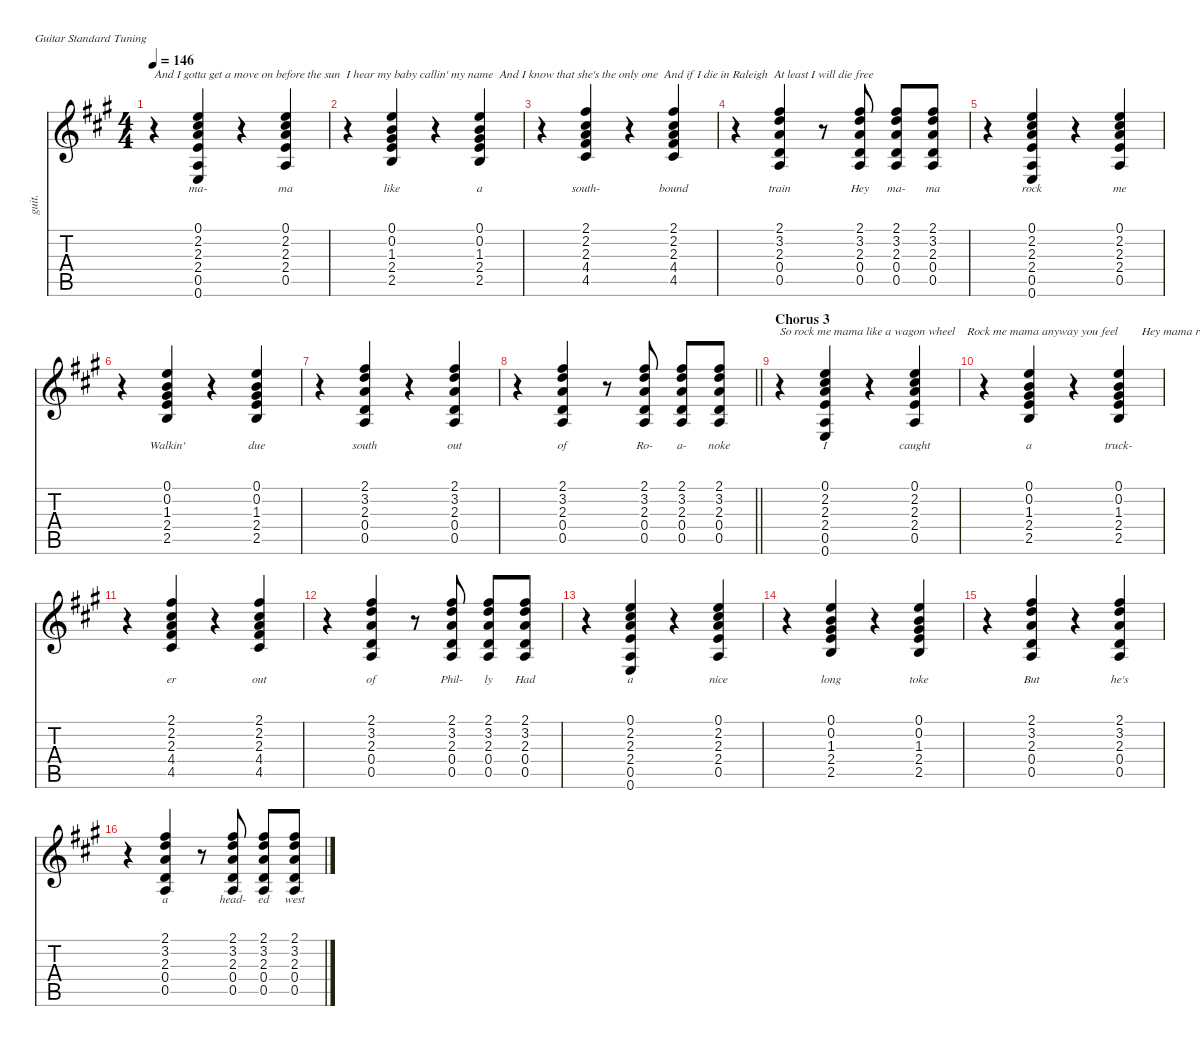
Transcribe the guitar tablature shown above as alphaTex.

\defaultSystemsLayout 4
\hideDynamics
\bracketExtendMode nobrackets
\otherSystemsTrackNameOrientation horizontal
\track ("Guitar - simple1" "guit.") {defaultSystemsLayout 8 instrument acousticguitarsteel}
\staff {score tabs}
\tuning (E4 B3 G3 D3 A2 E2)
\ts (4 4)
\tempo 146
\clef g2
\ks a
r.4{txt "And I gotta get a move on before the sun  I hear my baby callin' my name  And I know that she's the only one  And if I die in Raleigh  At least I will die free" dy f beam Down} (0.1{acc forcenatural} 2.2{acc #} 2.3{acc forcenatural} 2.4{acc forcenatural} 0.5{acc forcenatural} 0.6{acc forcenatural}).4{lyrics (0 "ma-") lyrics (1 "") lyrics (2 "") lyrics (3 "") lyrics (4 "") beam Up} r.4{beam Up} (0.1{acc forcenatural} 2.2{acc #} 2.3{acc forcenatural} 2.4{acc forcenatural} 0.5{acc forcenatural}).4{lyrics (0 "ma") lyrics (1 "") lyrics (2 "") lyrics (3 "") lyrics (4 "") beam Up} |
r.4{beam Down} (0.1{acc forcenatural} 0.2{acc forcenatural} 1.3{acc #} 2.4{acc forcenatural} 2.5{acc forcenatural}).4{lyrics (0 "like") lyrics (1 "") lyrics (2 "") lyrics (3 "") lyrics (4 "") beam Up} r.4{beam Up} (0.1{acc forcenatural} 0.2{acc forcenatural} 1.3{acc #} 2.4{acc forcenatural} 2.5{acc forcenatural}).4{lyrics (0 "a") lyrics (1 "") lyrics (2 "") lyrics (3 "") lyrics (4 "") beam Up} |
r.4{beam Down} (2.1{acc #} 2.2{acc #} 2.3{acc forcenatural} 4.4{acc #} 4.5{acc #}).4{lyrics (0 "south-") lyrics (1 "") lyrics (2 "") lyrics (3 "") lyrics (4 "") beam Up} r.4{beam Up} (2.1{acc #} 2.2{acc #} 2.3{acc forcenatural} 4.4{acc #} 4.5{acc #}).4{lyrics (0 "bound") lyrics (1 "") lyrics (2 "") lyrics (3 "") lyrics (4 "") beam Up} |
r.4{beam Down} (2.1{acc #} 3.2{acc forcenatural} 2.3{acc forcenatural} 0.4{acc forcenatural} 0.5{acc forcenatural}).4{lyrics (0 "train") lyrics (1 "") lyrics (2 "") lyrics (3 "") lyrics (4 "") beam Up} r.8{beam Up} (2.1{acc #} 3.2{acc forcenatural} 2.3{acc forcenatural} 0.4{acc forcenatural} 0.5{acc forcenatural}).8{lyrics (0 "Hey") lyrics (1 "") lyrics (2 "") lyrics (3 "") lyrics (4 "") beam Up} (2.1{acc #} 3.2{acc forcenatural} 2.3{acc forcenatural} 0.4{acc forcenatural} 0.5{acc forcenatural}).8{lyrics (0 "ma-") lyrics (1 "") lyrics (2 "") lyrics (3 "") lyrics (4 "") beam Up} (2.1{acc #} 3.2{acc forcenatural} 2.3{acc forcenatural} 0.4{acc forcenatural} 0.5{acc forcenatural}).8{lyrics (0 "ma") lyrics (1 "") lyrics (2 "") lyrics (3 "") lyrics (4 "") beam Up} |
r.4{beam Down} (0.1{acc forcenatural} 2.2{acc #} 2.3{acc forcenatural} 2.4{acc forcenatural} 0.5{acc forcenatural} 0.6{acc forcenatural}).4{lyrics (0 "rock") lyrics (1 "") lyrics (2 "") lyrics (3 "") lyrics (4 "") beam Up} r.4{beam Up} (0.1{acc forcenatural} 2.2{acc #} 2.3{acc forcenatural} 2.4{acc forcenatural} 0.5{acc forcenatural}).4{lyrics (0 "me") lyrics (1 "") lyrics (2 "") lyrics (3 "") lyrics (4 "") beam Up} |
r.4{beam Down} (0.1{acc forcenatural} 0.2{acc forcenatural} 1.3{acc #} 2.4{acc forcenatural} 2.5{acc forcenatural}).4{lyrics (0 "Walkin'") lyrics (1 "") lyrics (2 "") lyrics (3 "") lyrics (4 "") beam Up} r.4{beam Up} (0.1{acc forcenatural} 0.2{acc forcenatural} 1.3{acc #} 2.4{acc forcenatural} 2.5{acc forcenatural}).4{lyrics (0 "due") lyrics (1 "") lyrics (2 "") lyrics (3 "") lyrics (4 "") beam Up} |
r.4{beam Down} (2.1{acc #} 3.2{acc forcenatural} 2.3{acc forcenatural} 0.4{acc forcenatural} 0.5{acc forcenatural}).4{lyrics (0 "south") lyrics (1 "") lyrics (2 "") lyrics (3 "") lyrics (4 "") beam Up} r.4{beam Up} (2.1{acc #} 3.2{acc forcenatural} 2.3{acc forcenatural} 0.4{acc forcenatural} 0.5{acc forcenatural}).4{lyrics (0 "out") lyrics (1 "") lyrics (2 "") lyrics (3 "") lyrics (4 "") beam Up} |
\barLineRight lightlight
r.4{beam Down} (2.1{acc #} 3.2{acc forcenatural} 2.3{acc forcenatural} 0.4{acc forcenatural} 0.5{acc forcenatural}).4{lyrics (0 "of") lyrics (1 "") lyrics (2 "") lyrics (3 "") lyrics (4 "") beam Up} r.8{beam Up} (2.1{acc #} 3.2{acc forcenatural} 2.3{acc forcenatural} 0.4{acc forcenatural} 0.5{acc forcenatural}).8{lyrics (0 "Ro-") lyrics (1 "") lyrics (2 "") lyrics (3 "") lyrics (4 "") beam Up} (2.1{acc #} 3.2{acc forcenatural} 2.3{acc forcenatural} 0.4{acc forcenatural} 0.5{acc forcenatural}).8{lyrics (0 "a-") lyrics (1 "") lyrics (2 "") lyrics (3 "") lyrics (4 "") beam Up} (2.1{acc #} 3.2{acc forcenatural} 2.3{acc forcenatural} 0.4{acc forcenatural} 0.5{acc forcenatural}).8{lyrics (0 "noke") lyrics (1 "") lyrics (2 "") lyrics (3 "") lyrics (4 "") beam Up} |
\section ("" "Chorus 3")
r.4{txt "So rock me mama like a wagon wheel    Rock me mama anyway you feel        Hey mama rock me" beam Down} (0.1{acc forcenatural} 2.2{acc #} 2.3{acc forcenatural} 2.4{acc forcenatural} 0.5{acc forcenatural} 0.6{acc forcenatural}).4{lyrics (0 "I") lyrics (1 "") lyrics (2 "") lyrics (3 "") lyrics (4 "") beam Up} r.4{beam Up} (0.1{acc forcenatural} 2.2{acc #} 2.3{acc forcenatural} 2.4{acc forcenatural} 0.5{acc forcenatural}).4{lyrics (0 "caught") lyrics (1 "") lyrics (2 "") lyrics (3 "") lyrics (4 "") beam Up} |
r.4{beam Down} (0.1{acc forcenatural} 0.2{acc forcenatural} 1.3{acc #} 2.4{acc forcenatural} 2.5{acc forcenatural}).4{lyrics (0 "a") lyrics (1 "") lyrics (2 "") lyrics (3 "") lyrics (4 "") beam Up} r.4{beam Up} (0.1{acc forcenatural} 0.2{acc forcenatural} 1.3{acc #} 2.4{acc forcenatural} 2.5{acc forcenatural}).4{lyrics (0 "truck-") lyrics (1 "") lyrics (2 "") lyrics (3 "") lyrics (4 "") beam Up} |
r.4{beam Down} (2.1{acc #} 2.2{acc #} 2.3{acc forcenatural} 4.4{acc #} 4.5{acc #}).4{lyrics (0 "er") lyrics (1 "") lyrics (2 "") lyrics (3 "") lyrics (4 "") beam Up} r.4{beam Up} (2.1{acc #} 2.2{acc #} 2.3{acc forcenatural} 4.4{acc #} 4.5{acc #}).4{lyrics (0 "out") lyrics (1 "") lyrics (2 "") lyrics (3 "") lyrics (4 "") beam Up} |
r.4{beam Down} (2.1{acc #} 3.2{acc forcenatural} 2.3{acc forcenatural} 0.4{acc forcenatural} 0.5{acc forcenatural}).4{lyrics (0 "of") lyrics (1 "") lyrics (2 "") lyrics (3 "") lyrics (4 "") beam Up} r.8{beam Up} (2.1{acc #} 3.2{acc forcenatural} 2.3{acc forcenatural} 0.4{acc forcenatural} 0.5{acc forcenatural}).8{lyrics (0 "Phil-") lyrics (1 "") lyrics (2 "") lyrics (3 "") lyrics (4 "") beam Up} (2.1{acc #} 3.2{acc forcenatural} 2.3{acc forcenatural} 0.4{acc forcenatural} 0.5{acc forcenatural}).8{lyrics (0 "ly") lyrics (1 "") lyrics (2 "") lyrics (3 "") lyrics (4 "") beam Up} (2.1{acc #} 3.2{acc forcenatural} 2.3{acc forcenatural} 0.4{acc forcenatural} 0.5{acc forcenatural}).8{lyrics (0 "Had") lyrics (1 "") lyrics (2 "") lyrics (3 "") lyrics (4 "") beam Up} |
r.4{beam Down} (0.1{acc forcenatural} 2.2{acc #} 2.3{acc forcenatural} 2.4{acc forcenatural} 0.5{acc forcenatural} 0.6{acc forcenatural}).4{lyrics (0 "a") lyrics (1 "") lyrics (2 "") lyrics (3 "") lyrics (4 "") beam Up} r.4{beam Up} (0.1{acc forcenatural} 2.2{acc #} 2.3{acc forcenatural} 2.4{acc forcenatural} 0.5{acc forcenatural}).4{lyrics (0 "nice") lyrics (1 "") lyrics (2 "") lyrics (3 "") lyrics (4 "") beam Up} |
r.4{beam Down} (0.1{acc forcenatural} 0.2{acc forcenatural} 1.3{acc #} 2.4{acc forcenatural} 2.5{acc forcenatural}).4{lyrics (0 "long") lyrics (1 "") lyrics (2 "") lyrics (3 "") lyrics (4 "") beam Up} r.4{beam Up} (0.1{acc forcenatural} 0.2{acc forcenatural} 1.3{acc #} 2.4{acc forcenatural} 2.5{acc forcenatural}).4{lyrics (0 "toke") lyrics (1 "") lyrics (2 "") lyrics (3 "") lyrics (4 "") beam Up} |
r.4{beam Down} (2.1{acc #} 3.2{acc forcenatural} 2.3{acc forcenatural} 0.4{acc forcenatural} 0.5{acc forcenatural}).4{lyrics (0 "But") lyrics (1 "") lyrics (2 "") lyrics (3 "") lyrics (4 "") beam Up} r.4{beam Up} (2.1{acc #} 3.2{acc forcenatural} 2.3{acc forcenatural} 0.4{acc forcenatural} 0.5{acc forcenatural}).4{lyrics (0 "he's") lyrics (1 "") lyrics (2 "") lyrics (3 "") lyrics (4 "") beam Up} |
r.4{beam Down} (2.1{acc #} 3.2{acc forcenatural} 2.3{acc forcenatural} 0.4{acc forcenatural} 0.5{acc forcenatural}).4{lyrics (0 "a") lyrics (1 "") lyrics (2 "") lyrics (3 "") lyrics (4 "") beam Up} r.8{beam Up} (2.1{acc #} 3.2{acc forcenatural} 2.3{acc forcenatural} 0.4{acc forcenatural} 0.5{acc forcenatural}).8{lyrics (0 "head-") lyrics (1 "") lyrics (2 "") lyrics (3 "") lyrics (4 "") beam Up} (2.1{acc #} 3.2{acc forcenatural} 2.3{acc forcenatural} 0.4{acc forcenatural} 0.5{acc forcenatural}).8{lyrics (0 "ed") lyrics (1 "") lyrics (2 "") lyrics (3 "") lyrics (4 "") beam Up} (2.1{acc #} 3.2{acc forcenatural} 2.3{acc forcenatural} 0.4{acc forcenatural} 0.5{acc forcenatural}).8{lyrics (0 "west") lyrics (1 "") lyrics (2 "") lyrics (3 "") lyrics (4 "") beam Up}
